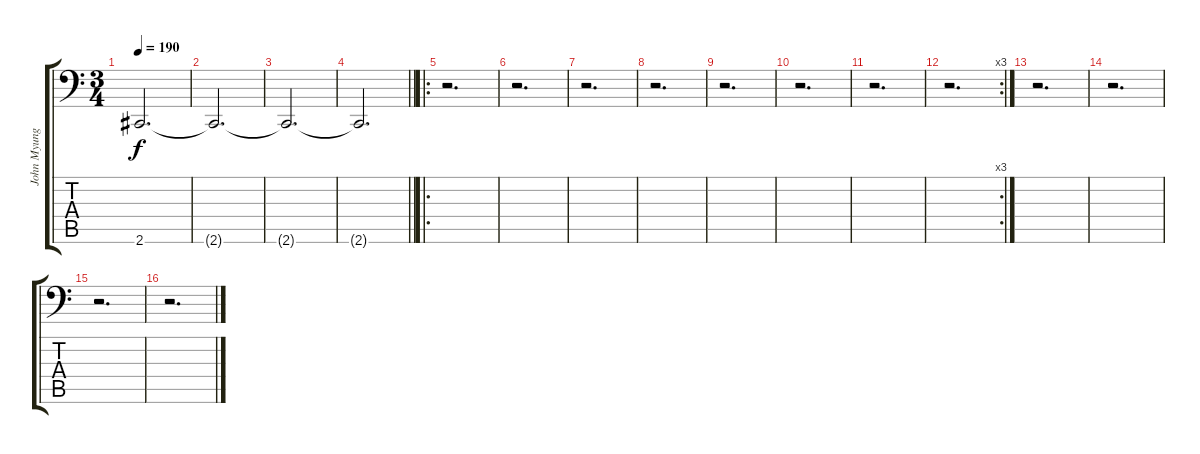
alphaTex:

\track ("John Myung - Bass" "John Myung") {instrument electricbassfinger}
\staff {score tabs}
\tuning (C3 G2 D2 A1 E1 B0) {hide}
\ts (3 4)
\tempo 190
\clef f4
\ks c
2.6{t}.2{d dy f} |
2.6{t}.2{d} |
2.6{t}.2{d} |
\barLineRight lightlight
2.6{t}.2{d} |
\ro
r.2{d} |
r.2{d} |
r.2{d} |
r.2{d} |
r.2{d} |
r.2{d} |
r.2{d} |
\rc 3
r.2{d} |
r.2{d} |
r.2{d} |
r.2{d} |
r.2{d}
